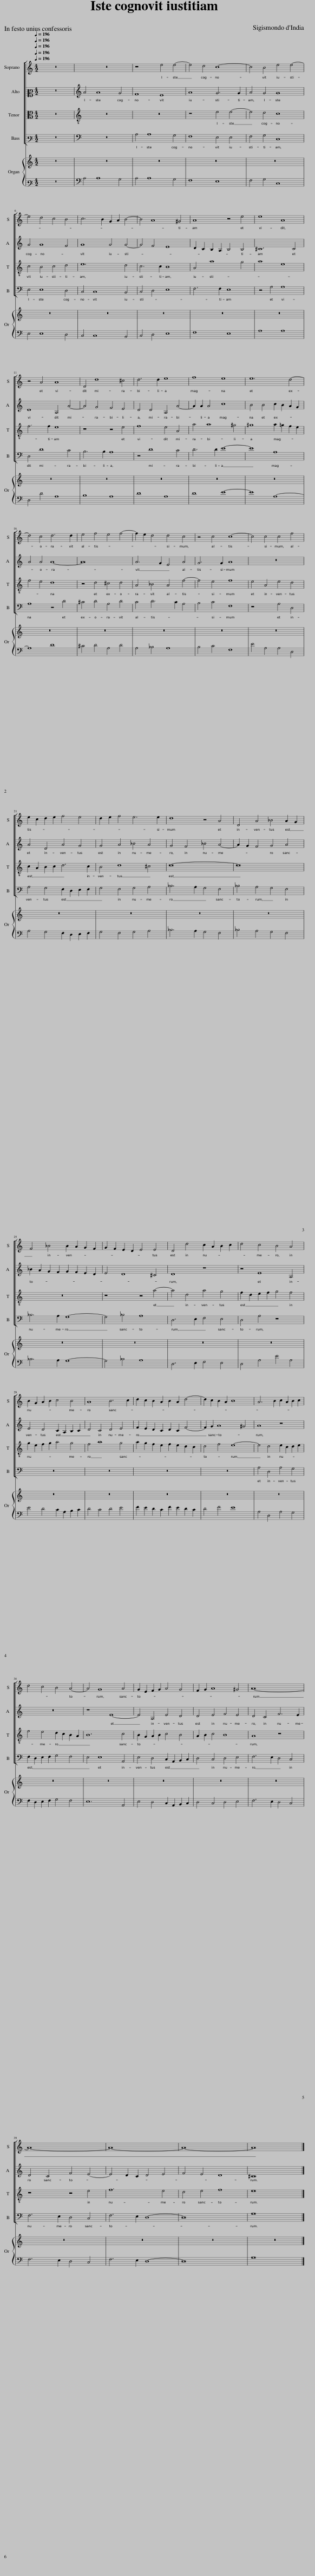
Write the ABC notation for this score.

X:1
%%score [ 1 2 3 4 ] 5
L:1/8
Q:1/4=196
M:4/2
I:linebreak $
K:C
V:1 treble
V:2 alto2
V:3 alto
V:4 bass3
V:5 bass3
V:1
 z16 | z16 | z8 e4 e4- | e4 d4 c8- | c4 B4 e4 e4- |$ %5
 e4 d4 c4 B4 | c6 B2 G2 A2 B4- | B4 A8 ^G4 | A8 z4 e4 | e8 A8 |$ %10
 z4 A4 A8 | D4 d8 ^c4 | d6 d2 e8 | f8 e8 | e12 d4- |$ %15
 d4 c4 d6 d2 | e4 f4 e4 f4- | f2 e2 d4 d4 c4 | z4 c4 c8- | c4 c4 c4 f4 |$ %20
 e2 c2 d2 e2 f4 e4 | d2 e2 f4 e6 e2 | d8 z4 A4 | D4 A4 _B4 A2 G2 |$ F4 _B4 B2 A2 G2 F2 | %25
 G2 F2 E2 D2 E4 E4 | D4 d4 c2 A2 B2 c2 | d4 c4 B4 A4 |$ B2 G2 A2 B2 c4 B4 | A8 B6 c2 | %30
 d2 c2 B2 A2 B2 A2 d4- | d2 c2 B2 A2 B8 | A6 B2 c2 A2 B2 c2 |$ d4 c4 B4 A4- | A4 G8 A4 | %35
 G2 E2 F2 G2 A4 G4 | F2 G2 A8 ^G4 | A16- |$ A16- | A16- | %40
 A16- | A16 |] %42
V:2
 z16 | A4 A8 G4 | F8 E8 | A8 G6 G2 | A4 G4 G8 |$ %5
 G4 G8 F4 | G8 G4 G4- | G4 F4 E8 | D2 C2 B,2 A,2 B,4 B,4 | ^C12 C4 |$ %10
 D8 A,4 A4- | A4 G4 F4 E4 | D4 D4 A,4 A4- | A2 A2 A4 c8 | B4 B4 c2 B2 A2 G2 |$ %15
 A4 A4 A8- | A16 | A6 G2 E4 A4 | G6 G2 A8 | z16 |$ %20
 A4 D4 A4 G4 | G4 A4 _B4 A4 | G4 F4 _B4 A4- | A2 G2 F4 G4 A4 |$ _B2 A2 G2 F2 G2 F2 E2 D2 | %25
 E4 D8 ^C4 | D8 z8 | z4 E8 A,4 |$ E4 D4 C2 A,2 B,2 C2 | D4 C4 D4 E4 | %30
 F2 E2 D2 C2 D2 C2 F4- | F2 G2 A8 ^G4 | A8 z8 |$ z16 | z8 E8- | %35
 E4 A,4 E4 D4 | D4 E4 F4 E4 | D4 C4 F6 E2 |$ D4 C4 F4 E4- | E4 D2 C2 D4 E4 | %40
 F4 E4 D8 | ^C16 |] %42
V:3
 z16 | z16 | z16 | z8 E4 E4- | E4 D4 C8 |$ %5
 C4 B,4 C4 D4 | E12 D4 | C6 C2 B,8 | A,4 A8 G4 | A8 E8 |$ %10
 F6 F2 E8 | z8 z4 E4 | F8 E4 A,4 | A4 A8 ^G4 | ^G8 A2 =G2 F2 E2 |$ %15
 F4 E4 D8 | z4 D4 ^C4 D4 | A,4 _B,4 A,4 F4- | F4 E4 F8 | E4 A,4 E4 D4 |$ %20
 C2 A,2 B,2 C2 D6 C2 | B,4 D8 ^C4 | D16- | D16 |$ z16 | %25
 z8 z4 A4- | A4 D4 A4 G4 | F2 D2 E2 F2 G4 F4 |$ G2 E2 F2 G2 A4 G4 | F4 A8 G4 | %30
 A2 G2 F2 E2 F2 E2 D2 C2 | D4 F4 E8- | E4 D4 E2 C2 D2 E2 |$ F4 E4 D2 C2 B,2 A,2 | B,12 C4 | %35
 B,2 G,2 A,2 B,2 C4 B,4 | A,2 B,2 C4 B,8 | A,8 z8 |$ z8 z4 E4 | F12 E4 | %40
 D4 E4 F8 | E16 |] %42
V:4
 z16 | z16 | A,4 A,8 G,4 | F,8 E,4 E,4 | F,4 G,4 C,8 |$ %5
 E,4 E,8 D,4 | C,4 C,8 B,,4 | C,4 D,4 E,8 | F,6 F,2 E,8 | z4 A,4 A,8 |$ %10
 D,4 D8 C4 | B,6 B,2 A,8 | z4 D8 C4 | D6 D2 E8- | E8 A,8 |$ %15
 A,8 z4 D4 | ^C4 D4 A,4 D4 | C4 D6 C2 A,4 | B,4 C4 F,8 | z8 A,4 D,4 |$ %20
 A,4 G,4 F,2 D,2 E,2 F,2 | G,4 F,4 G,4 A,4 | _B,6 A,2 G,4 F,4 | _B,4 A,4 G,4 F,4 |$ _B,6 A,2 G,8- | %25
 G,4 _B,4 A,8 | D,6 E,2 F,4 E,4 | D,4 A,4 z8 |$ z16 | z16 | %30
 z16 | z16 | A,4 D,4 A,4 G,4 |$ F,2 D,2 E,2 F,2 G,4 F,4 | E,4 E,8 A,,4 | %35
 E,4 D,4 C,2 A,,2 B,,2 C,2 | D,4 C,4 D,4 E,4 | F,6 E,2 D,4 C,4 |$ F,6 E,2 D,4 C,4 | F,6 E,2 D,8- | %40
 D,16 | A,16 |] %42
V:5
 z16 | A,4 A,8 G,4 | A,4 A,8 G,4 | F,8 E,8 | F,4 G,4 C,8 |$ %5
 E,4 E,8 D,4 | C,4 C,8 B,,4 | C,4 D,4 E,8 | F,8 E,8 | A,8 A,8 |$ %10
 D,4 D4 A,8 | B,8 A,8 | D8 A,8 | D8 E8- | E8 A,8- |$ %15
 A,8 D8 | ^C4 D4 A,4 D4 | A,4 _B,4 A,8 | B,4 C4 F,8 | E4 A,4 A,4 D,4 |$ %20
 A,4 G,4 F,2 D,2 E,2 F,2 | G,4 F,4 G,4 A,4 | _B,6 A,2 G,4 F,4 | _B,4 A,4 G,4 F,4 |$ _B,6 A,2 G,8- | %25
 G,4 _B,4 A,8 | D,6 E,2 F,4 E,4 | D,4 A,4 E4 A,4 |$ E4 D4 C2 A,2 B,2 C2 | D4 C4 D4 E4 | %30
 F2 E2 D2 C2 F2 E2 D2 C2 | D4 F4 E8 | A,4 D,4 A,4 G,4 |$ F,2 D,2 E,2 F,2 G,4 F,4 | E,12 A,,4 | %35
 E,4 D,4 C,2 A,,2 B,,2 C,2 | D,4 C,4 D,4 E,4 | F,6 E,2 D,4 C,4 |$ F,6 E,2 D,4 C,4 | F,6 E,2 D,8- | %40
 D,16 | A,16 |] %42
